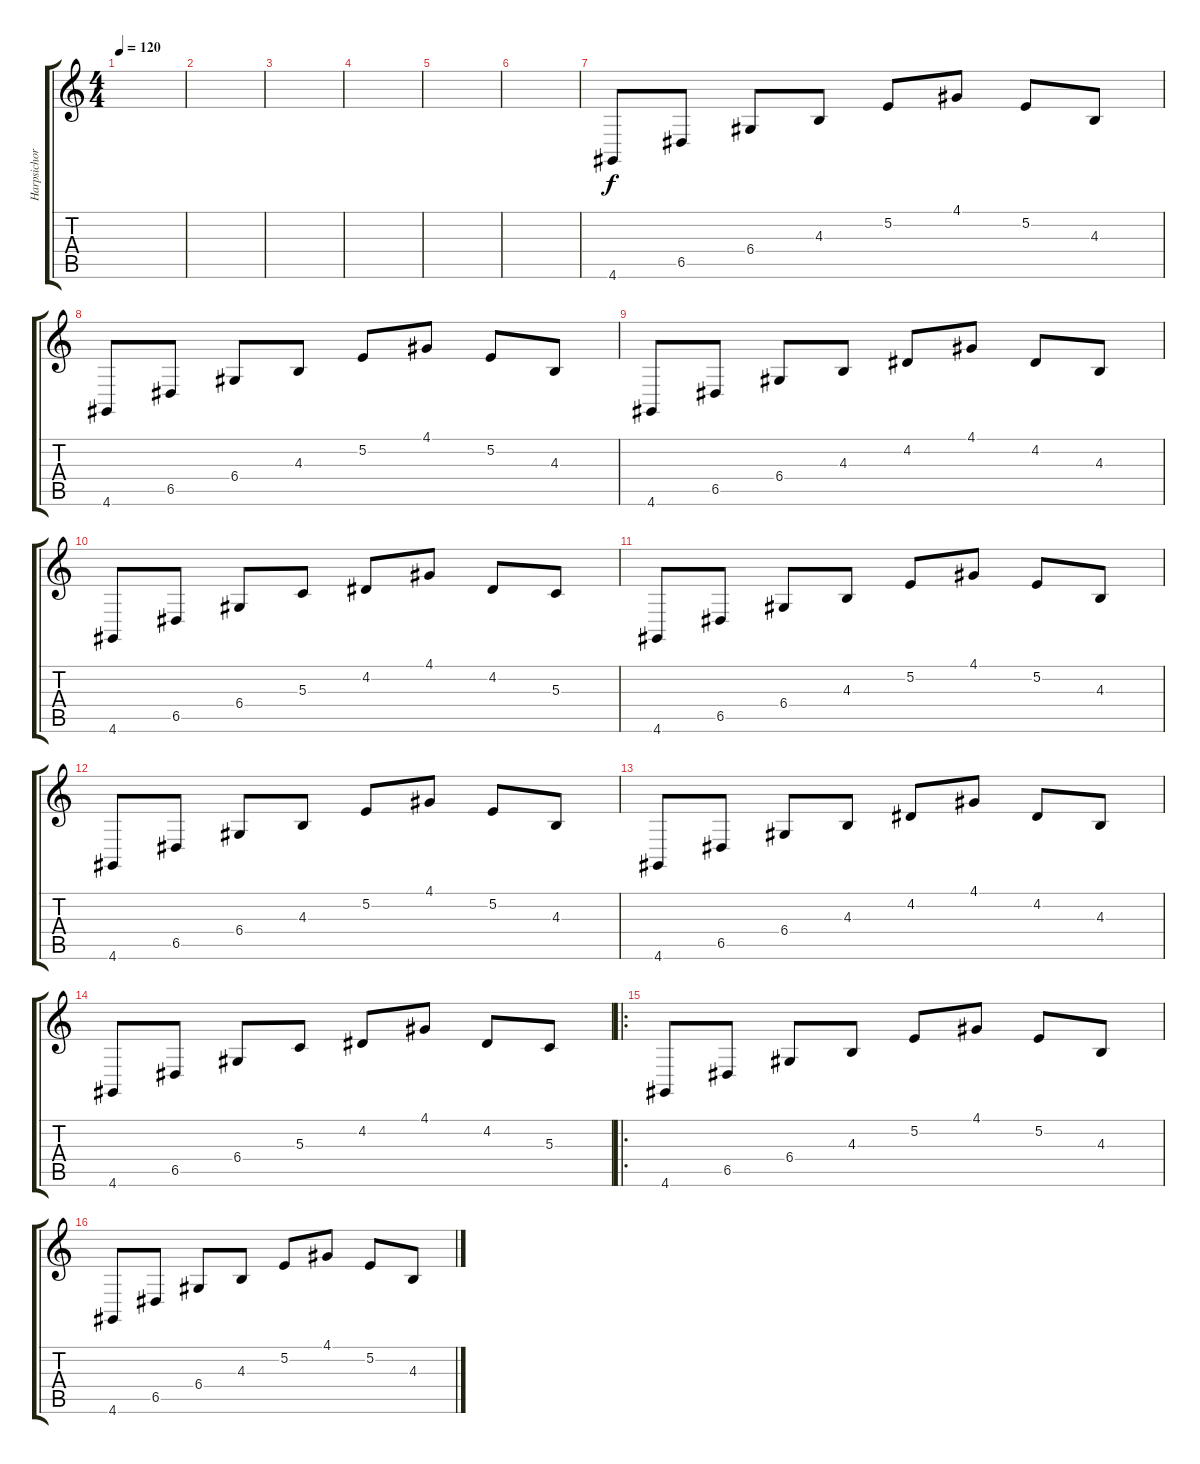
\track ("Harpsichord" "Harpsichor") {instrument harpsichord}
\staff {score tabs}
\tuning (E4 B3 G3 D3 A2 E2) {hide}
\ts (4 4)
\tempo 120
\clef g2
\ks c
|
|
|
|
|
|
4.6.8 6.5.8 6.4.8 4.3.8 5.2.8 4.1.8 5.2.8 4.3.8 |
4.6.8 6.5.8 6.4.8 4.3.8 5.2.8 4.1.8 5.2.8 4.3.8 |
4.6.8 6.5.8 6.4.8 4.3.8 4.2.8 4.1.8 4.2.8 4.3.8 |
4.6.8 6.5.8 6.4.8 5.3.8 4.2.8 4.1.8 4.2.8 5.3.8 |
4.6.8 6.5.8 6.4.8 4.3.8 5.2.8 4.1.8 5.2.8 4.3.8 |
4.6.8 6.5.8 6.4.8 4.3.8 5.2.8 4.1.8 5.2.8 4.3.8 |
4.6.8 6.5.8 6.4.8 4.3.8 4.2.8 4.1.8 4.2.8 4.3.8 |
4.6.8 6.5.8 6.4.8 5.3.8 4.2.8 4.1.8 4.2.8 5.3.8 |
\ro
4.6.8 6.5.8 6.4.8 4.3.8 5.2.8 4.1.8 5.2.8 4.3.8 |
4.6.8 6.5.8 6.4.8 4.3.8 5.2.8 4.1.8 5.2.8 4.3.8
